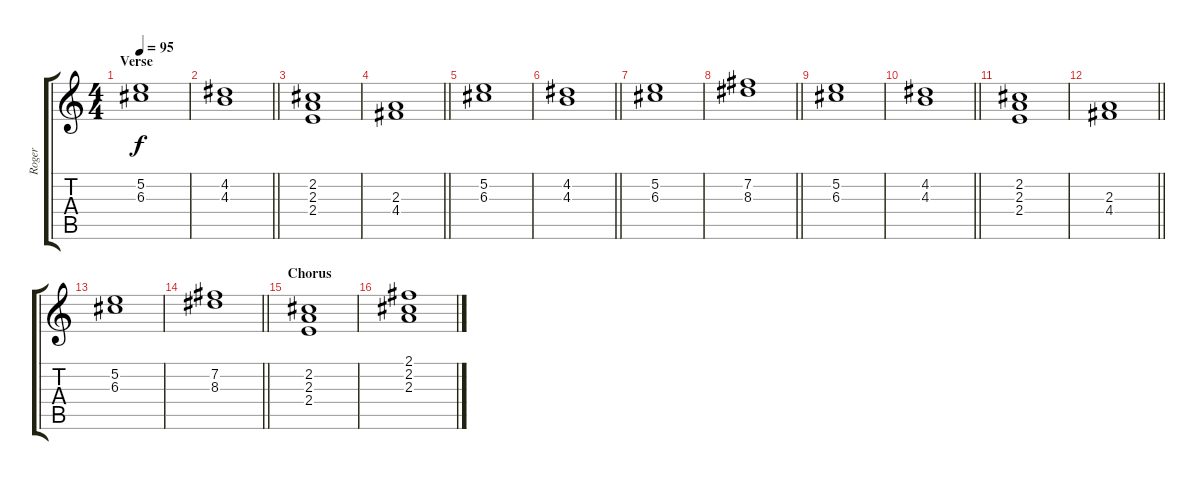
\track ("Roger" "Roger") {instrument synthstrings2}
\staff {score tabs}
\tuning (E5 B4 G4 D4 A3 E3) {hide}
\ts (4 4)
\section ("" "Verse")
\tempo 95
\clef g2
\ks c
(5.2 6.3).1{dy f} |
\barLineRight lightlight
(4.2 4.3).1 |
(2.2 2.3 2.4).1 |
\barLineRight lightlight
(2.3 4.4).1 |
(5.2 6.3).1 |
\barLineRight lightlight
(4.2 4.3).1 |
(5.2 6.3).1 |
\barLineRight lightlight
(7.2 8.3).1 |
(5.2 6.3).1 |
\barLineRight lightlight
(4.2 4.3).1 |
(2.2 2.3 2.4).1 |
\barLineRight lightlight
(2.3 4.4).1 |
(5.2 6.3).1 |
\barLineRight lightlight
(7.2 8.3).1 |
\section ("" "Chorus")
(2.2 2.3 2.4).1 |
(2.1 2.2 2.3).1
